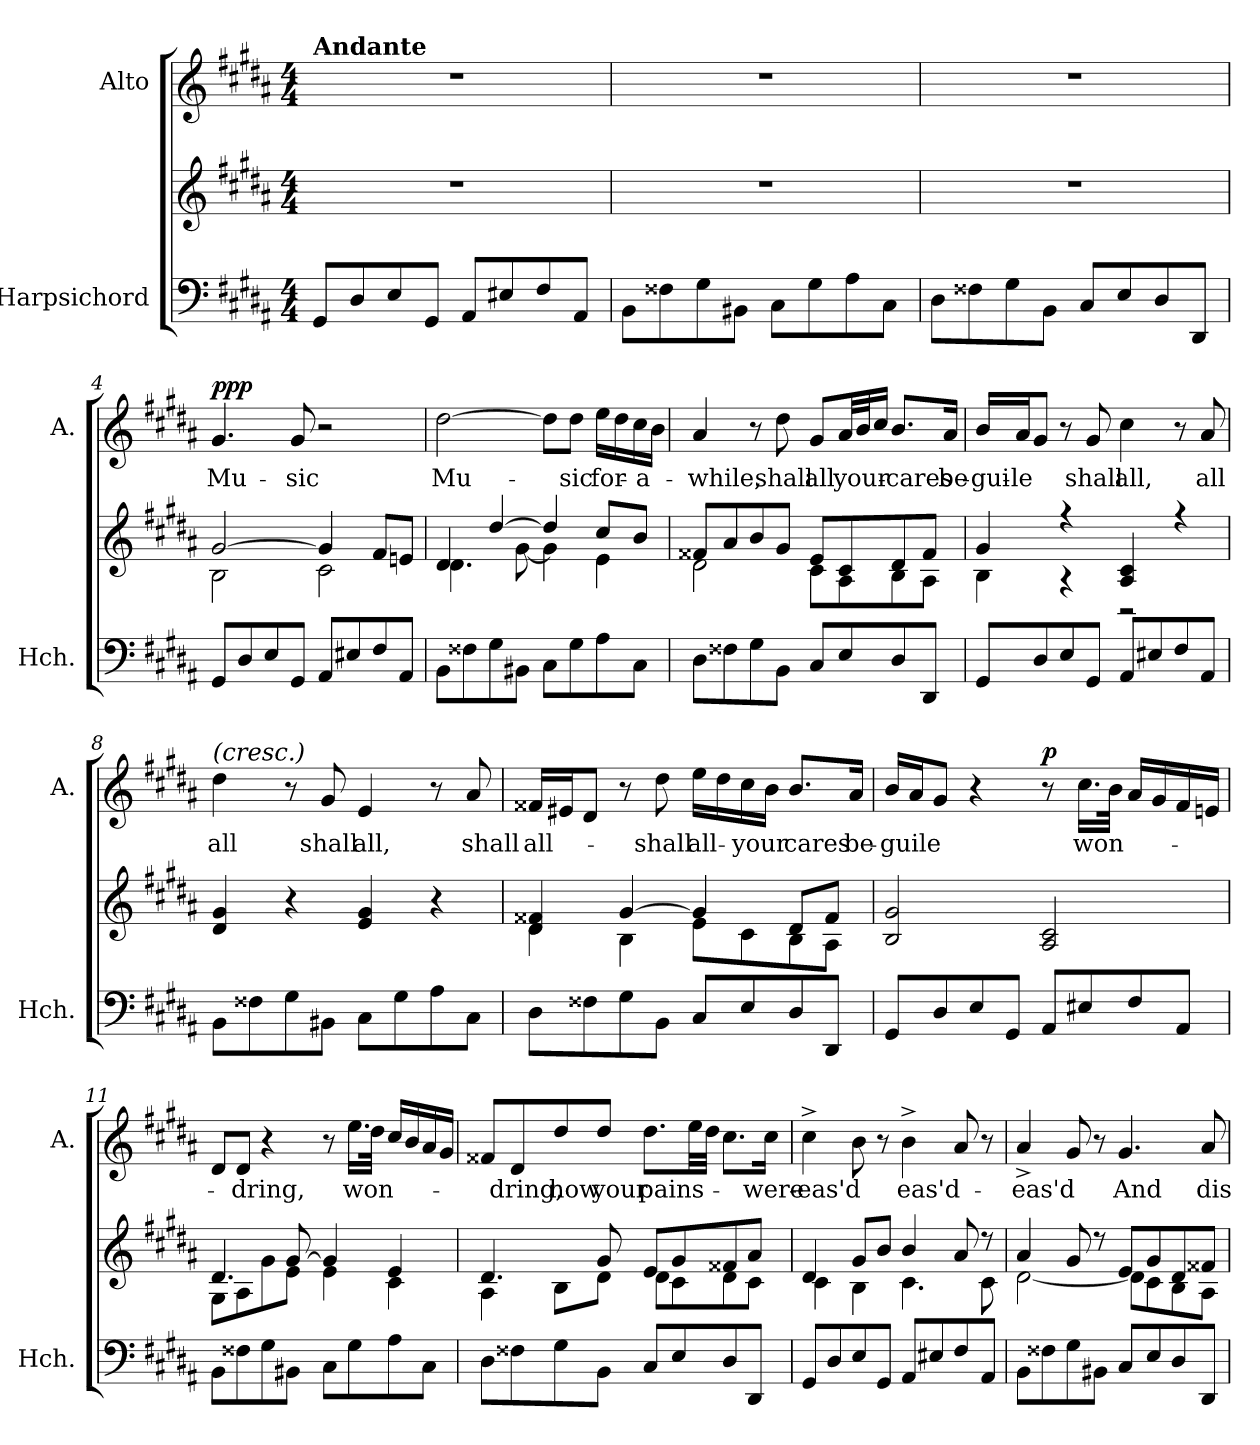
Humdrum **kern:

**kern	**kern	**kern	**text	**dynam
*part2	*part2	*part1	*part1	*part1
*staff3	*staff2	*staff1	*staff1	*staff1
*I"Harpsichord	*	*I"Alto	*	*
*I'Hch.	*	*I'A.	*	*
*clefF4	*clefG2	*clefG2	*	*
*k[f#c#g#d#a#]	*k[f#c#g#d#a#]	*k[f#c#g#d#a#]	*	*
*M4/4	*M4/4	*M4/4	*	*
=1	=1	=1	=1	=1
!	!	!LO:TX:a:B:t=Andante	!	!
8GG#/L	1r	1r	.	.
8D#/	.	.	.	.
8E/	.	.	.	.
8GG#/J	.	.	.	.
8AA#/L	.	.	.	.
8E#X/	.	.	.	.
8F#/	.	.	.	.
8AA#/J	.	.	.	.
=2	=2	=2	=2	=2
8BB\L	1r	1r	.	.
8F##X\	.	.	.	.
8G#\	.	.	.	.
8BB#X\J	.	.	.	.
8C#\L	.	.	.	.
8G#\	.	.	.	.
8A#\	.	.	.	.
8C#\J	.	.	.	.
=3	=3	=3	=3	=3
8D#\L	1r	1r	.	.
8F##X\	.	.	.	.
8G#\	.	.	.	.
8BB\J	.	.	.	.
8C#/L	.	.	.	.
8E/	.	.	.	.
8D#/	.	.	.	.
8DD#/J	.	.	.	.
=4	=4	=4	=4	=4
*	*^	*	*	*
!	!	!	!	!LO:LY:b	!LO:DY:a
!	!	!	!	!	!LO:DY:n=1:a
8GG#/L	[2g#/	2B\	4.g#/	Mu-	p pp
8D#/	.	.	.	.	.
8E/	.	.	.	.	.
!	!	!	!	!LO:LY:b	!
8GG#/J	.	.	8g#/	-sic	.
8AA#/L	4g#/]	2c#\	2r	.	.
8E#X/	.	.	.	.	.
8F#/	8f#/L	.	.	.	.
8AA#/J	8en/J	.	.	.	.
=5	=5	=5	=5	=5	=5
!	!	!	!	!LO:LY:b	!
8BB\L	4d#/	4.d#\	[2dd#\	Mu-	.
8F##X\	.	.	.	.	.
8G#\	[4dd#/	.	.	.	.
8BB#X\J	.	[8g#\	.	.	.
8C#\L	4dd#/]	4g#\]	8dd#\L]	.	.
!	!	!	!	!LO:LY:b	!
8G#\	.	.	8dd#\J	-sic	.
!	!	!	!	!LO:LY:b	!
8A#\	8cc#/L	4e\	16ee\LL	for-	.
.	.	.	16dd#\	.	.
!	!	!	!	!LO:LY:b	!
8C#\J	8b/J	.	16cc#\	-a-	.
.	.	.	16b\JJ	.	.
!!LO:LB:g=z
=6	=6	=6	=6	=6	=6
!	!	!	!	!LO:LY:b	!
8D#\L	8f##X/L	2d#\	4a#/	-while,	.
8F##X\	8a#/	.	.	.	.
8G#\	8b/	.	8r	.	.
!	!	!	!	!LO:LY:b	!
8BB\J	8g#/J	.	8dd#\	shall	.
!	!	!	!	!LO:LY:b	!
8C#/L	8e/L	8c#\L	8g#/L	all	.
!	!	!	!	!LO:LY:b	!
8E/	8c#/	8A#\	32a#/LL	your-	.
.	.	.	32b/J	.	.
.	.	.	16cc#/JJ	.	.
!	!	!	!	!LO:LY:b	!
8D#/	8d#/	8B\	8.b/L	-cares	.
8DD#/J	8f##/J	8A#\J	.	.	.
!	!	!	!	!LO:LY:b	!
.	.	.	16a#/Jk	be-	.
=7	=7	=7	=7	=7	=7
!	!	!	!	!LO:LY:b	!
8GG#/L	4g#/	4B\	16b/LL	-gui-	.
!	!	!	!	!LO:LY:b	!
.	.	.	16a#/J	-le	.
8D#/	.	.	8g#/J	.	.
8E/	4r	4r	8r	.	.
!	!	!	!	!LO:LY:b	!
8GG#/J	.	.	8g#/	shall	.
!	!	!	!	!LO:LY:b	!
8AA#/L	4A#/ 4c#/	2r	4cc#\	all,	.
8E#X/	.	.	.	.	.
8F#/	4r	.	8r	.	.
!	!	!	!	!LO:LY:b	!
8AA#/J	.	.	8a#/	all	.
*	*v	*v	*	*	*
=8	=8	=8	=8	=8
!	!	!LO:TX:a:i:t=(cresc.)	!	!
!	!	!	!LO:LY:b	!
8BB\L	4d#/ 4g#/	4dd#\	all	.
8F##X\	.	.	.	.
8G#\	4r	8r	.	.
!	!	!	!LO:LY:b	!
8BB#X\J	.	8g#/	shall	.
!	!	!	!LO:LY:b	!
8C#\L	4e/ 4g#/	4e/	all,	.
8G#\	.	.	.	.
8A#\	4r	8r	.	.
!	!	!	!LO:LY:b	!
8C#\J	.	8a#/	shall	.
=9	=9	=9	=9	=9
*	*^	*	*	*
!	!	!	!	!LO:LY:b	!
8D#\L	4d#/ 4f##X/	4d#\	16f##X/LL	all-	.
.	.	.	16e#X/J	.	.
8F##X\	.	.	8d#/J	.	.
8G#\	[4g#/	4B\	8r	.	.
!	!	!	!	!LO:LY:b	!
8BB\J	.	.	8dd#\	-shall	.
!	!	!	!	!LO:LY:b	!
8C#/L	4g#/]	8e\L	16ee\LL	all-	.
.	.	.	16dd#\	.	.
!	!	!	!	!LO:LY:b	!
8E/	.	8c#\	16cc#\	-your	.
.	.	.	16b\JJ	.	.
!	!	!	!	!LO:LY:b	!
8D#/	8d#/L	8B\	8.b/L	cares	.
8DD#/J	8f##/J	8A#\J	.	.	.
!	!	!	!	!LO:LY:b	!
.	.	.	16a#/Jk	be-	.
*	*v	*v	*	*	*
!!LO:LB:g=z
=10	=10	=10	=10	=10
!	!	!	!LO:LY:b	!
8GG#/L	2B/ 2g#/	16b/LL	-guile	.
.	.	16a#/J	.	.
8D#/	.	8g#/J	.	.
8E/	.	4r	.	.
8GG#/J	.	.	.	.
!	!	!	!	!LO:DY:a
8AA#/L	2A#/ 2c#/	8r	.	p
!	!	!	!LO:LY:b	!
8E#X/	.	16.cc#\LL	won-	.
.	.	32b\JJk	.	.
8F#/	.	16a#/LL	.	.
.	.	16g#/	.	.
8AA#/J	.	16f#/	.	.
.	.	16en/JJ	.	.
=11	=11	=11	=11	=11
*	*^	*	*	*
8BB\L	4.d#/	8G#\L	8d#/L	.	.
!	!	!	!	!LO:LY:b	!
8F##X\	.	8A#\	8d#/J	-dring,	.
8G#\	.	8g#\	4r	.	.
8BB#X\J	[8g#/	8e\J	.	.	.
8C#\L	4g#/]	4e\	8r	.	.
!	!	!	!	!LO:LY:b	!
8G#\	.	.	16.ee\LL	won-	.
.	.	.	32dd#\JJk	.	.
8A#\	4e/	4c#\	16cc#/LL	.	.
.	.	.	16b/	.	.
8C#\J	.	.	16a#/	.	.
.	.	.	16g#/JJ	.	.
=12	=12	=12	=12	=12	=12
8D#\L	4.d#/	4A#\	8f##X/L	.	.
!	!	!	!	!LO:LY:b	!
8F##X\	.	.	8d#/	-dring,	.
!	!	!	!	!LO:LY:b	!
8G#\	.	8B\L	8dd#/	how	.
!	!	!	!	!LO:LY:b	!
8BB\J	8g#/	8d#\J	8dd#/J	your	.
!	!	!	!	!LO:LY:b	!
8C#/L	8e/L	8d#\L	8.dd#\L	pains-	.
8E/	8g#/	8c#\	.	.	.
.	.	.	32ee\LL	.	.
.	.	.	32dd#\JJJ	.	.
8D#/	8f##X/	8d#\	8.cc#\L	.	.
8DD#/J	8a#/J	8c#\J	.	.	.
!	!	!	!	!LO:LY:b	!
.	.	.	16cc#\Jk	-were-	.
!!LO:LB:g=z
=13	=13	=13	=13	=13	=13
!	!	!	!	!LO:LY:b	!
8GG#/L	4d#/	4c#\	4cc#^\	-eas'd	.
8D#/	.	.	.	.	.
8E/	8g#/L	4B\	8b\	.	.
8GG#/J	8b/J	.	8r	.	.
!	!	!	!	!LO:LY:b	!
8AA#/L	4b/	4.c#\	4b^\	eas'd-	.
8E#X/	.	.	.	.	.
8F#/	8a#/	.	8a#/	.	.
8AA#/J	8r	8c#\	8r	.	.
=14	=14	=14	=14	=14	=14
!	!	!	!	!LO:LY:b	!
8BB\L	4a#/	[2d#\	4a#^/	eas'd	.
8F##X\	.	.	.	.	.
8G#\	8g#/	.	8g#/	.	.
8BB#X\J	8r	.	8r	.	.
!	!	!	!	!LO:LY:b	!
8C#/L	8e/L	8d#\L]	4.g#/	And	.
8E/	8g#/	8c#\	.	.	.
8D#/	8d#/	8B\	.	.	.
!	!	!	!	!LO:LY:b	!
8DD#/J	8f##X/J	8A#\J	8a#/	dis-	.
*	*v	*v	*	*	*
=	=	=	=	=
*-	*-	*-	*-	*-
